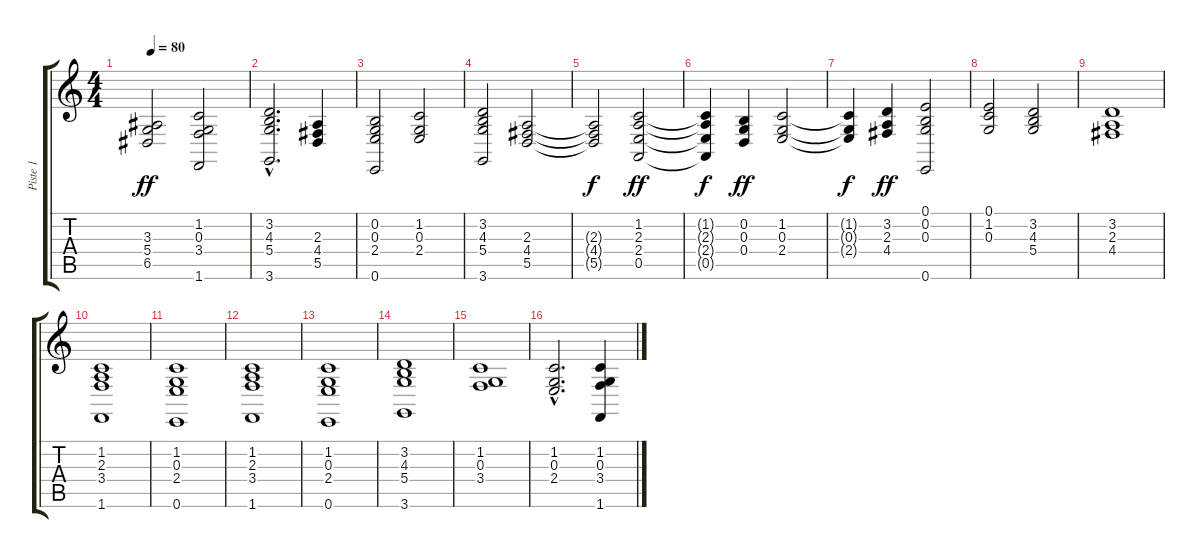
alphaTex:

\track ("Piste 1" "Piste 1") {instrument pad2warm}
\staff {score tabs}
\tuning (E4 B3 G3 D3 A2 E2) {hide}
\ts (4 4)
\tempo 80
\clef g2
\ks c
(3.3 5.4 6.5).2{dy ff} (1.2 0.3 3.4 1.6).2 |
(3.2{hac} 4.3{hac} 5.4{hac} 3.6{hac}).2{d} (2.3 4.4 5.5).4 |
(0.2 0.3 2.4 0.6).2 (1.2 0.3 2.4).2 |
(3.2 4.3 5.4 3.6).2 (2.3 4.4 5.5).2 |
(2.3{t} 4.4{t} 5.5{t}).2{dy f} (1.2 2.3 2.4 0.5).2{dy ff} |
(1.2{t} 2.3{t} 2.4{t} 0.5{t}).4{dy f} (0.2 0.3 0.4).4{dy ff} (1.2 0.3 2.4).2 |
(1.2{t} 0.3{t} 2.4{t}).4{dy f} (3.2 2.3 4.4).4{dy ff} (0.1 0.2 0.3 0.6).2 |
(0.1 1.2 0.3).2 (3.2 4.3 5.4).2 |
(3.2 2.3 4.4).1 |
(1.2 2.3 3.4 1.6).1 |
(1.2 0.3 2.4 0.6).1 |
(1.2 2.3 3.4 1.6).1 |
(1.2 0.3 2.4 0.6).1 |
(3.2 4.3 5.4 3.6).1 |
(1.2 0.3 3.4).1 |
(1.2{hac} 0.3{hac} 2.4{hac}).2{d} (1.2 0.3 3.4 1.6).4
